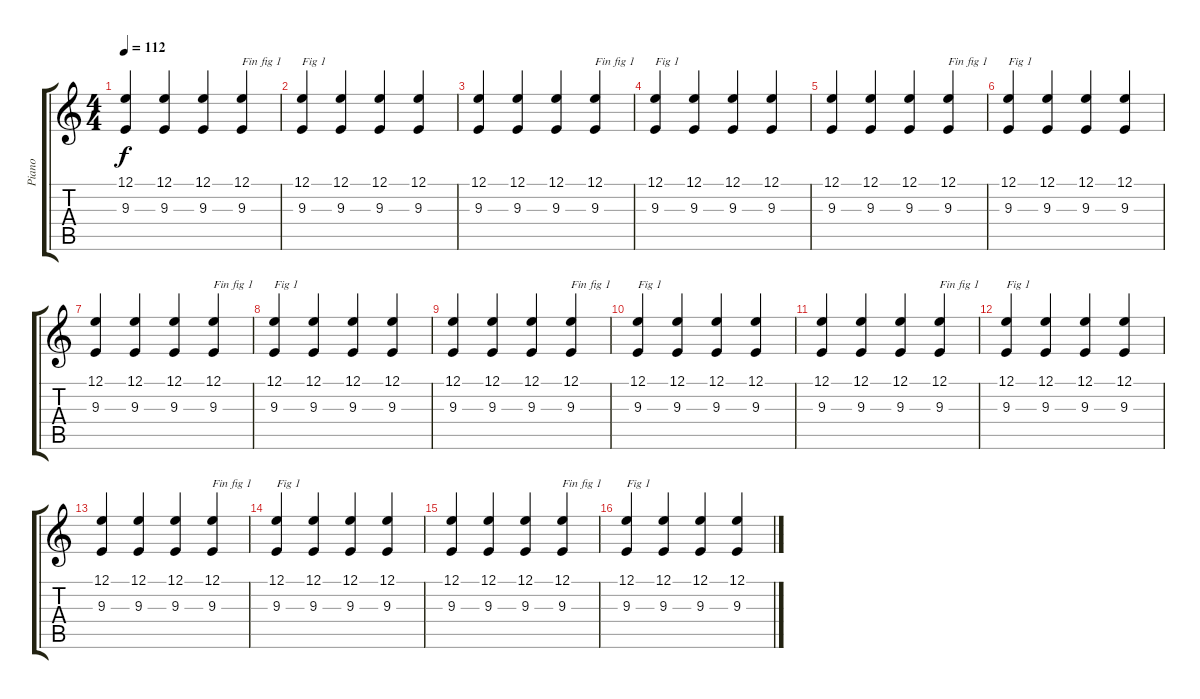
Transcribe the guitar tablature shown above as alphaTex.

\track ("Piano" "Piano") {instrument electricgrandpiano}
\staff {score tabs}
\tuning (E4 B3 G3 D3 A2 E2) {hide}
\ts (4 4)
\tempo 112
\clef g2
\ks c
(12.1 9.3).4{dy f} (12.1 9.3).4 (12.1 9.3).4 (12.1 9.3).4{txt "Fin fig 1"} |
(12.1 9.3).4{txt "Fig 1"} (12.1 9.3).4 (12.1 9.3).4 (12.1 9.3).4 |
(12.1 9.3).4 (12.1 9.3).4 (12.1 9.3).4 (12.1 9.3).4{txt "Fin fig 1"} |
(12.1 9.3).4{txt "Fig 1"} (12.1 9.3).4 (12.1 9.3).4 (12.1 9.3).4 |
(12.1 9.3).4 (12.1 9.3).4 (12.1 9.3).4 (12.1 9.3).4{txt "Fin fig 1"} |
(12.1 9.3).4{txt "Fig 1"} (12.1 9.3).4 (12.1 9.3).4 (12.1 9.3).4 |
(12.1 9.3).4 (12.1 9.3).4 (12.1 9.3).4 (12.1 9.3).4{txt "Fin fig 1"} |
(12.1 9.3).4{txt "Fig 1"} (12.1 9.3).4 (12.1 9.3).4 (12.1 9.3).4 |
(12.1 9.3).4 (12.1 9.3).4 (12.1 9.3).4 (12.1 9.3).4{txt "Fin fig 1"} |
(12.1 9.3).4{txt "Fig 1"} (12.1 9.3).4 (12.1 9.3).4 (12.1 9.3).4 |
(12.1 9.3).4 (12.1 9.3).4 (12.1 9.3).4 (12.1 9.3).4{txt "Fin fig 1"} |
(12.1 9.3).4{txt "Fig 1"} (12.1 9.3).4 (12.1 9.3).4 (12.1 9.3).4 |
(12.1 9.3).4 (12.1 9.3).4 (12.1 9.3).4 (12.1 9.3).4{txt "Fin fig 1"} |
(12.1 9.3).4{txt "Fig 1"} (12.1 9.3).4 (12.1 9.3).4 (12.1 9.3).4 |
(12.1 9.3).4 (12.1 9.3).4 (12.1 9.3).4 (12.1 9.3).4{txt "Fin fig 1"} |
(12.1 9.3).4{txt "Fig 1"} (12.1 9.3).4 (12.1 9.3).4 (12.1 9.3).4
